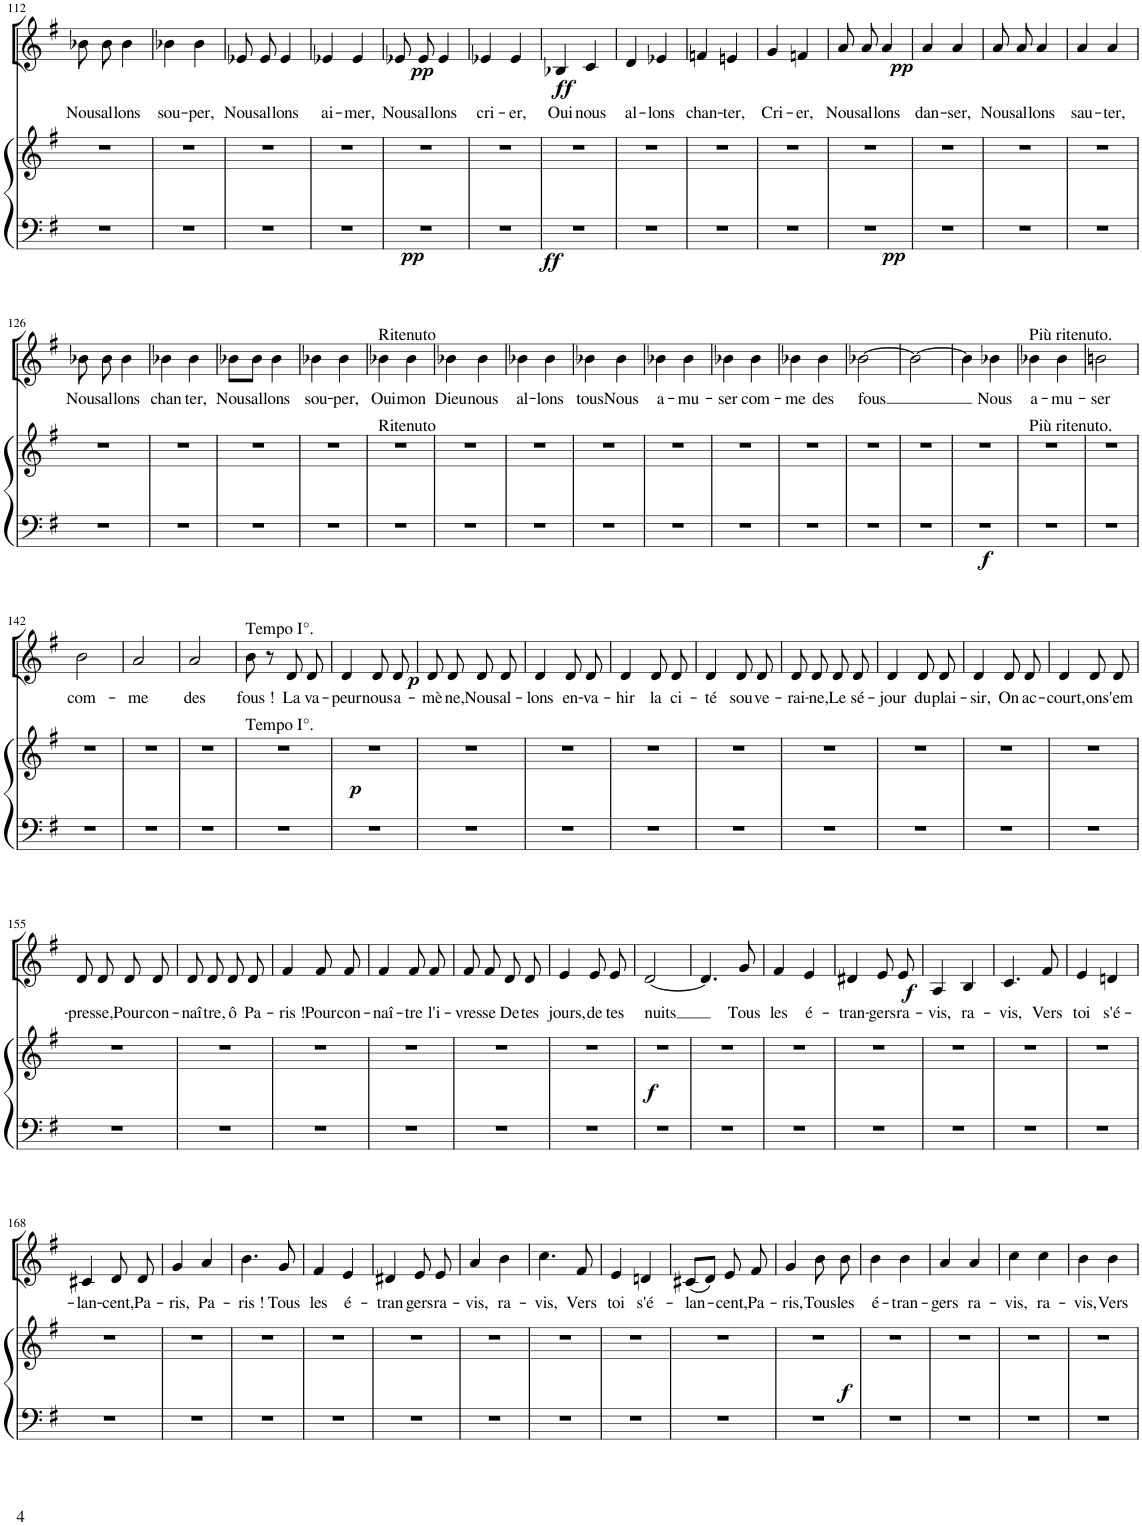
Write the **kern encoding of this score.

**kern	**text	**dynam
*part1	*part1	*part1
*staff1	*staff1	*staff1
*I"Alti	*	*
!!LO:PB:g=z
*clefG2	*	*
*k[f#]	*	*
*M2/4	*	*
=112	=112	=112
!	!LO:LY:b	!
8b-X\	Nous	.
!	!LO:LY:b	!
8b-\	al-	.
!	!LO:LY:b	!
4b-\	-lons	.
=113	=113	=113
!	!LO:LY:b	!
4b-X\	sou-	.
!	!LO:LY:b	!
4b-\	-per,	.
=114	=114	=114
!	!LO:LY:b	!
8e-X/	Nous	.
!	!LO:LY:b	!
8e-/	al-	.
!	!LO:LY:b	!
4e-/	-lons	.
=115	=115	=115
!	!LO:LY:b	!
4e-X/	ai-	.
!	!LO:LY:b	!
4e-/	-mer,	.
=116	=116	=116
!	!LO:LY:b	!LO:DY:b
8e-X/	Nous	pp
!	!LO:LY:b	!
8e-/	al-	.
!	!LO:LY:b	!
4e-/	-lons	.
=117	=117	=117
!	!LO:LY:b	!
4e-X/	cri-	.
!	!LO:LY:b	!
4e-/	-er,	.
=118	=118	=118
!	!LO:LY:b	!LO:DY:b
4B-X/	Oui	ff
!	!LO:LY:b	!
4c/	nous	.
=119	=119	=119
!	!LO:LY:b	!
4d/	al-	.
!	!LO:LY:b	!
4e-X/	-lons	.
=120	=120	=120
!	!LO:LY:b	!
4fn/	chan-	.
!	!LO:LY:b	!
4en/	-ter,	.
=121	=121	=121
!	!LO:LY:b	!
4g/	Cri-	.
!	!LO:LY:b	!
4fn/	-er,	.
=122	=122	=122
!	!LO:LY:b	!LO:DY:b
8a/	Nous	pp
!	!LO:LY:b	!
8a/	al-	.
!	!LO:LY:b	!
4a/	-lons	.
=123	=123	=123
!	!LO:LY:b	!
4a/	dan-	.
!	!LO:LY:b	!
4a/	-ser,	.
=124	=124	=124
!	!LO:LY:b	!
8a/	Nous	.
!	!LO:LY:b	!
8a/	al-	.
!	!LO:LY:b	!
4a/	-lons	.
=125	=125	=125
!	!LO:LY:b	!
4a/	sau-	.
!	!LO:LY:b	!
4a/	-ter,	.
!!LO:LB:g=z
=126	=126	=126
!	!LO:LY:b	!
8b-X\	Nous	.
!	!LO:LY:b	!
8b-\	al-	.
!	!LO:LY:b	!
4b-\	-lons	.
=127	=127	=127
!	!LO:LY:b	!
4b-X\	chan-	.
!	!LO:LY:b	!
4b-\	-ter,	.
=128	=128	=128
!	!LO:LY:b	!
8b-X\L	Nous	.
!	!LO:LY:b	!
8b-\J	al-	.
!	!LO:LY:b	!
4b-\	-lons	.
=129	=129	=129
!	!LO:LY:b	!
4b-X\	sou-	.
!	!LO:LY:b	!
4b-\	-per,	.
=130	=130	=130
!LO:TX:a:t=Ritenuto	!	!
!	!LO:LY:b	!
4b-X\	Oui	.
!	!LO:LY:b	!
4b-\	mon	.
=131	=131	=131
!	!LO:LY:b	!
4b-X\	Dieu	.
!	!LO:LY:b	!
4b-\	nous	.
=132	=132	=132
!	!LO:LY:b	!
4b-X\	al-	.
!	!LO:LY:b	!
4b-\	-lons	.
=133	=133	=133
!	!LO:LY:b	!
4b-X\	tous	.
!	!LO:LY:b	!
4b-\	Nous	.
=134	=134	=134
!	!LO:LY:b	!
4b-X\	a-	.
!	!LO:LY:b	!
4b-\	-mu-	.
=135	=135	=135
!	!LO:LY:b	!
4b-X\	-ser	.
!	!LO:LY:b	!
4b-\	com-	.
=136	=136	=136
!	!LO:LY:b	!
4b-X\	-me	.
!	!LO:LY:b	!
4b-\	des	.
=137	=137	=137
!	!LO:LY:b	!
[2b-X\	fous	.
=138	=138	=138
2b-\_	.	.
=139	=139	=139
4b-\]	.	.
!	!LO:LY:b	!
4b-X\	Nous	.
=140	=140	=140
!LO:TX:a:t=Più ritenuto.	!	!
!	!LO:LY:b	!
4b-X\	a-	.
!	!LO:LY:b	!
4b-\	-mu-	.
=141	=141	=141
!	!LO:LY:b	!
2bn\	-ser	.
!!LO:LB:g=z
=142	=142	=142
!	!LO:LY:b	!
2b\	com-	.
=143	=143	=143
!	!LO:LY:b	!
2a/	-me	.
=144	=144	=144
!	!LO:LY:b	!
2a/	des	.
=145	=145	=145
!LO:TX:a:t=Tempo I°.	!	!
!	!LO:LY:b	!
8b\	fous !	.
8r	.	.
!	!LO:LY:b	!LO:DY:b
8d/	La	p
!	!LO:LY:b	!
8d/	va-	.
=146	=146	=146
!	!LO:LY:b	!
4d/	-peur	.
!	!LO:LY:b	!
8d/	nous	.
!	!LO:LY:b	!
8d/	a-	.
=147	=147	=147
!	!LO:LY:b	!
8d/	-mè-	.
!	!LO:LY:b	!
8d/	-ne,	.
!	!LO:LY:b	!
8d/	Nous	.
!	!LO:LY:b	!
8d/	al-	.
=148	=148	=148
!	!LO:LY:b	!
4d/	-lons	.
!	!LO:LY:b	!
8d/	en-	.
!	!LO:LY:b	!
8d/	-va-	.
=149	=149	=149
!	!LO:LY:b	!
4d/	-hir	.
!	!LO:LY:b	!
8d/	la	.
!	!LO:LY:b	!
8d/	ci-	.
=150	=150	=150
!	!LO:LY:b	!
4d/	-té	.
!	!LO:LY:b	!
8d/	sou-	.
!	!LO:LY:b	!
8d/	-ve-	.
=151	=151	=151
!	!LO:LY:b	!
8d/	-rai-	.
!	!LO:LY:b	!
8d/	-ne,	.
!	!LO:LY:b	!
8d/	Le	.
!	!LO:LY:b	!
8d/	sé-	.
=152	=152	=152
!	!LO:LY:b	!
4d/	-jour	.
!	!LO:LY:b	!
8d/	du	.
!	!LO:LY:b	!
8d/	plai-	.
=153	=153	=153
!	!LO:LY:b	!
4d/	-sir,	.
!	!LO:LY:b	!
8d/	On	.
!	!LO:LY:b	!
8d/	ac-	.
=154	=154	=154
!	!LO:LY:b	!
4d/	-court,	.
!	!LO:LY:b	!
8d/	on	.
!	!LO:LY:b	!
8d/	s'em-	.
!!LO:LB:g=z
=155	=155	=155
!	!LO:LY:b	!
8d/	-pres-	.
!	!LO:LY:b	!
8d/	-se,	.
!	!LO:LY:b	!
8d/	Pour	.
!	!LO:LY:b	!
8d/	con-	.
=156	=156	=156
!	!LO:LY:b	!
8d/	-naî-	.
!	!LO:LY:b	!
8d/	-tre,	.
!	!LO:LY:b	!
8d/	ô	.
!	!LO:LY:b	!
8d/	Pa-	.
=157	=157	=157
!	!LO:LY:b	!
4f#/	-ris !	.
!	!LO:LY:b	!
8f#/	Pour	.
!	!LO:LY:b	!
8f#/	con-	.
=158	=158	=158
!	!LO:LY:b	!
4f#/	-naî-	.
!	!LO:LY:b	!
8f#/	-tre	.
!	!LO:LY:b	!
8f#/	l'i-	.
=159	=159	=159
!	!LO:LY:b	!
8f#/	-vres-	.
!	!LO:LY:b	!
8f#/	-se	.
!	!LO:LY:b	!
8d/	De	.
!	!LO:LY:b	!
8d/	tes	.
=160	=160	=160
!	!LO:LY:b	!
4e/	jours,	.
!	!LO:LY:b	!
8e/	de	.
!	!LO:LY:b	!
8e/	tes	.
=161	=161	=161
!	!LO:LY:b	!
[2d/	nuits	.
=162	=162	=162
4.d/]	.	.
!	!LO:LY:b	!LO:DY:b
8g/	Tous	f
=163	=163	=163
!	!LO:LY:b	!
4f#/	les	.
!	!LO:LY:b	!
4e/	é-	.
=164	=164	=164
!	!LO:LY:b	!
4d#X/	-tran-	.
!	!LO:LY:b	!
8e/	-gers	.
!	!LO:LY:b	!
8e/	ra-	.
=165	=165	=165
!	!LO:LY:b	!
4A/	-vis,	.
!	!LO:LY:b	!
4B/	ra-	.
=166	=166	=166
!	!LO:LY:b	!
4.c/	-vis,	.
!	!LO:LY:b	!
8f#/	Vers	.
=167	=167	=167
!	!LO:LY:b	!
4e/	toi	.
!	!LO:LY:b	!
4dn/	s'é-	.
!!LO:LB:g=z
=168	=168	=168
!	!LO:LY:b	!
4c#X/	-lan-	.
!	!LO:LY:b	!
8d/	-cent,	.
!	!LO:LY:b	!
8d/	Pa-	.
=169	=169	=169
!	!LO:LY:b	!
4g/	-ris,	.
!	!LO:LY:b	!
4a/	Pa-	.
=170	=170	=170
!	!LO:LY:b	!
4.b\	-ris !	.
!	!LO:LY:b	!
8g/	Tous	.
=171	=171	=171
!	!LO:LY:b	!
4f#/	les	.
!	!LO:LY:b	!
4e/	é-	.
=172	=172	=172
!	!LO:LY:b	!
4d#X/	-tran-	.
!	!LO:LY:b	!
8e/	-gers	.
!	!LO:LY:b	!
8e/	ra-	.
=173	=173	=173
!	!LO:LY:b	!
4a/	-vis,	.
!	!LO:LY:b	!
4b\	ra-	.
=174	=174	=174
!	!LO:LY:b	!
4.cc\	-vis,	.
!	!LO:LY:b	!
8f#/	Vers	.
=175	=175	=175
!	!LO:LY:b	!
4e/	toi	.
!	!LO:LY:b	!
4dn/	s'é-	.
=176	=176	=176
!	!LO:LY:b	!
(8c#X/L	-lan-	.
8d/J)	.	.
!	!LO:LY:b	!
8e/	-cent,	.
!	!LO:LY:b	!
8f#/	Pa-	.
=177	=177	=177
!	!LO:LY:b	!
4g/	-ris,	.
!	!LO:LY:b	!
8b\	Tous	.
!	!LO:LY:b	!
8b\	les	.
=178	=178	=178
!	!LO:LY:b	!
4b\	é-	.
!	!LO:LY:b	!
4b\	-tran-	.
=179	=179	=179
!	!LO:LY:b	!
4a/	-gers	.
!	!LO:LY:b	!
4a/	ra-	.
=180	=180	=180
!	!LO:LY:b	!
4cc\	-vis,	.
!	!LO:LY:b	!
4cc\	ra-	.
=181	=181	=181
!	!LO:LY:b	!
4b\	-vis,	.
!	!LO:LY:b	!
4b\	Vers	.
=	=	=
*-	*-	*-
